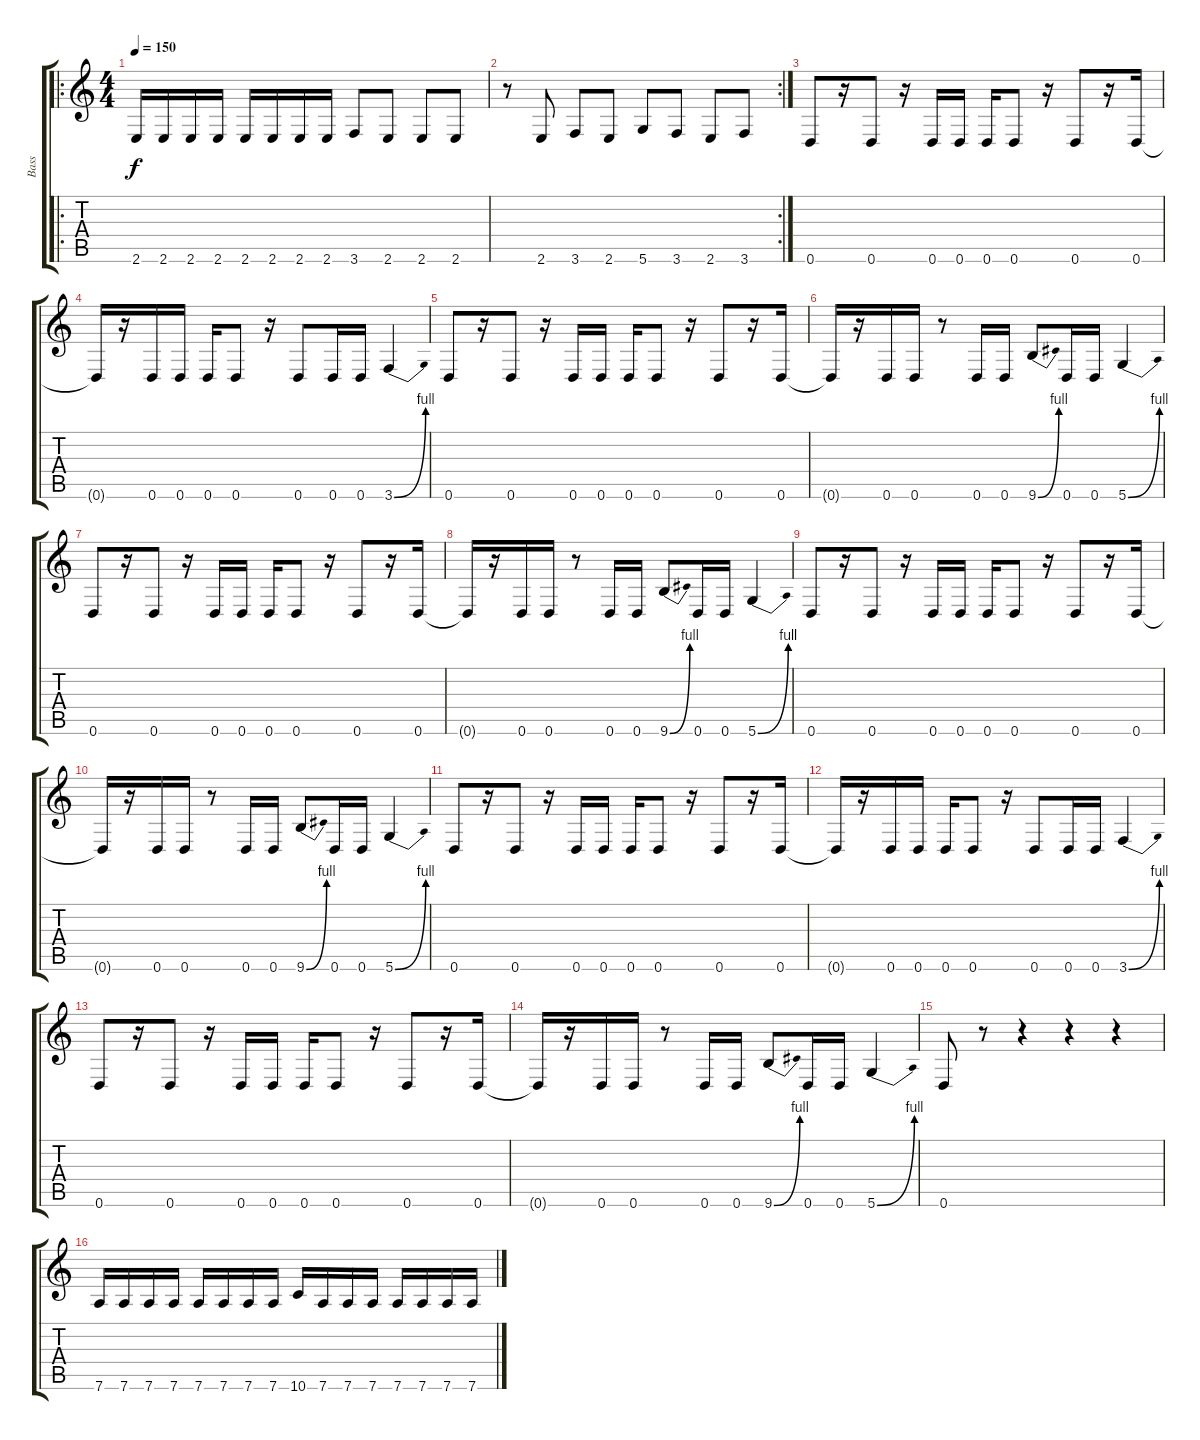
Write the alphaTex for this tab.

\track ("Bass" "Bass") {instrument electricbasspick}
\staff {score tabs}
\tuning (E4 B3 G3 D3 A2 D2) {hide}
\ro
\ts (4 4)
\tempo 150
\clef g2
\ks c
2.6.16{dy f} 2.6.16 2.6.16 2.6.16 2.6.16 2.6.16 2.6.16 2.6.16 3.6.8 2.6.8 2.6.8 2.6.8 |
\rc 2
r.8 2.6.8 3.6.8 2.6.8 5.6.8 3.6.8 2.6.8 3.6.8 |
0.6.8 r.16 0.6.8 r.16 0.6.16 0.6.16 0.6.16 0.6.8 r.16 0.6.8 r.16 0.6.16 |
0.6{t}.16 r.16 0.6.16 0.6.16 0.6.16 0.6.8 r.16 0.6.8 0.6.16 0.6.16 3.6{be (bend 0 0 60 4)}.4 |
0.6.8 r.16 0.6.8 r.16 0.6.16 0.6.16 0.6.16 0.6.8 r.16 0.6.8 r.16 0.6.16 |
0.6{t}.16 r.16 0.6.16 0.6.16 r.8 0.6.16 0.6.16 9.6{be (bend 0 0 60 4)}.8 0.6.16 0.6.16 5.6{be (bend 0 0 60 4)}.4 |
0.6.8 r.16 0.6.8 r.16 0.6.16 0.6.16 0.6.16 0.6.8 r.16 0.6.8 r.16 0.6.16 |
0.6{t}.16 r.16 0.6.16 0.6.16 r.8 0.6.16 0.6.16 9.6{be (bend 0 0 60 4)}.8 0.6.16 0.6.16 5.6{be (bend 0 0 60 4)}.4 |
0.6.8 r.16 0.6.8 r.16 0.6.16 0.6.16 0.6.16 0.6.8 r.16 0.6.8 r.16 0.6.16 |
0.6{t}.16 r.16 0.6.16 0.6.16 r.8 0.6.16 0.6.16 9.6{be (bend 0 0 60 4)}.8 0.6.16 0.6.16 5.6{be (bend 0 0 60 4)}.4 |
0.6.8 r.16 0.6.8 r.16 0.6.16 0.6.16 0.6.16 0.6.8 r.16 0.6.8 r.16 0.6.16 |
0.6{t}.16 r.16 0.6.16 0.6.16 0.6.16 0.6.8 r.16 0.6.8 0.6.16 0.6.16 3.6{be (bend 0 0 60 4)}.4 |
0.6.8 r.16 0.6.8 r.16 0.6.16 0.6.16 0.6.16 0.6.8 r.16 0.6.8 r.16 0.6.16 |
0.6{t}.16 r.16 0.6.16 0.6.16 r.8 0.6.16 0.6.16 9.6{be (bend 0 0 60 4)}.8 0.6.16 0.6.16 5.6{be (bend 0 0 60 4)}.4 |
0.6.8 r.8 r.4 r.4 r.4 |
7.6.16 7.6.16 7.6.16 7.6.16 7.6.16 7.6.16 7.6.16 7.6.16 10.6.16 7.6.16 7.6.16 7.6.16 7.6.16 7.6.16 7.6.16 7.6.16
